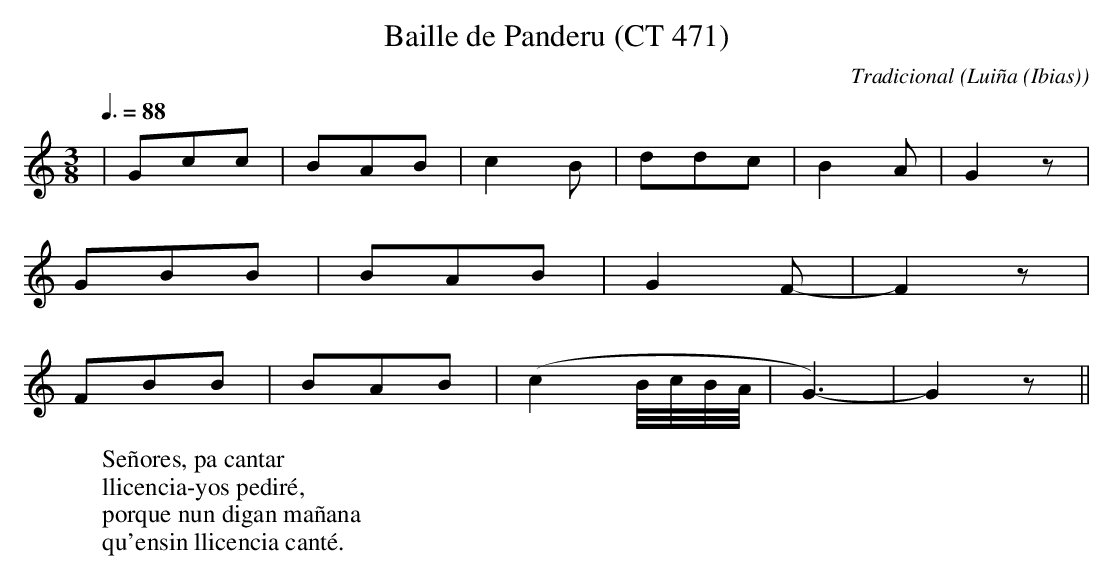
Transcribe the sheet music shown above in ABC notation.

X:1
T:Baille de Panderu (CT 471)
C:Tradicional
O:Luiña (Ibias)
M:3/8
L:1/8
Q:3/8=88
K:C
|Gcc|BAB|c2B|ddc|B2A|G2z|
GBB|BAB|G2F-|F2z|
FBB|BAB|(c2 B/4c/4B/4A/4|G3-)|G2z||
W:Señores, pa cantar
W:llicencia-yos pediré,
W:porque nun digan mañana
W:qu'ensin llicencia canté.
W:
